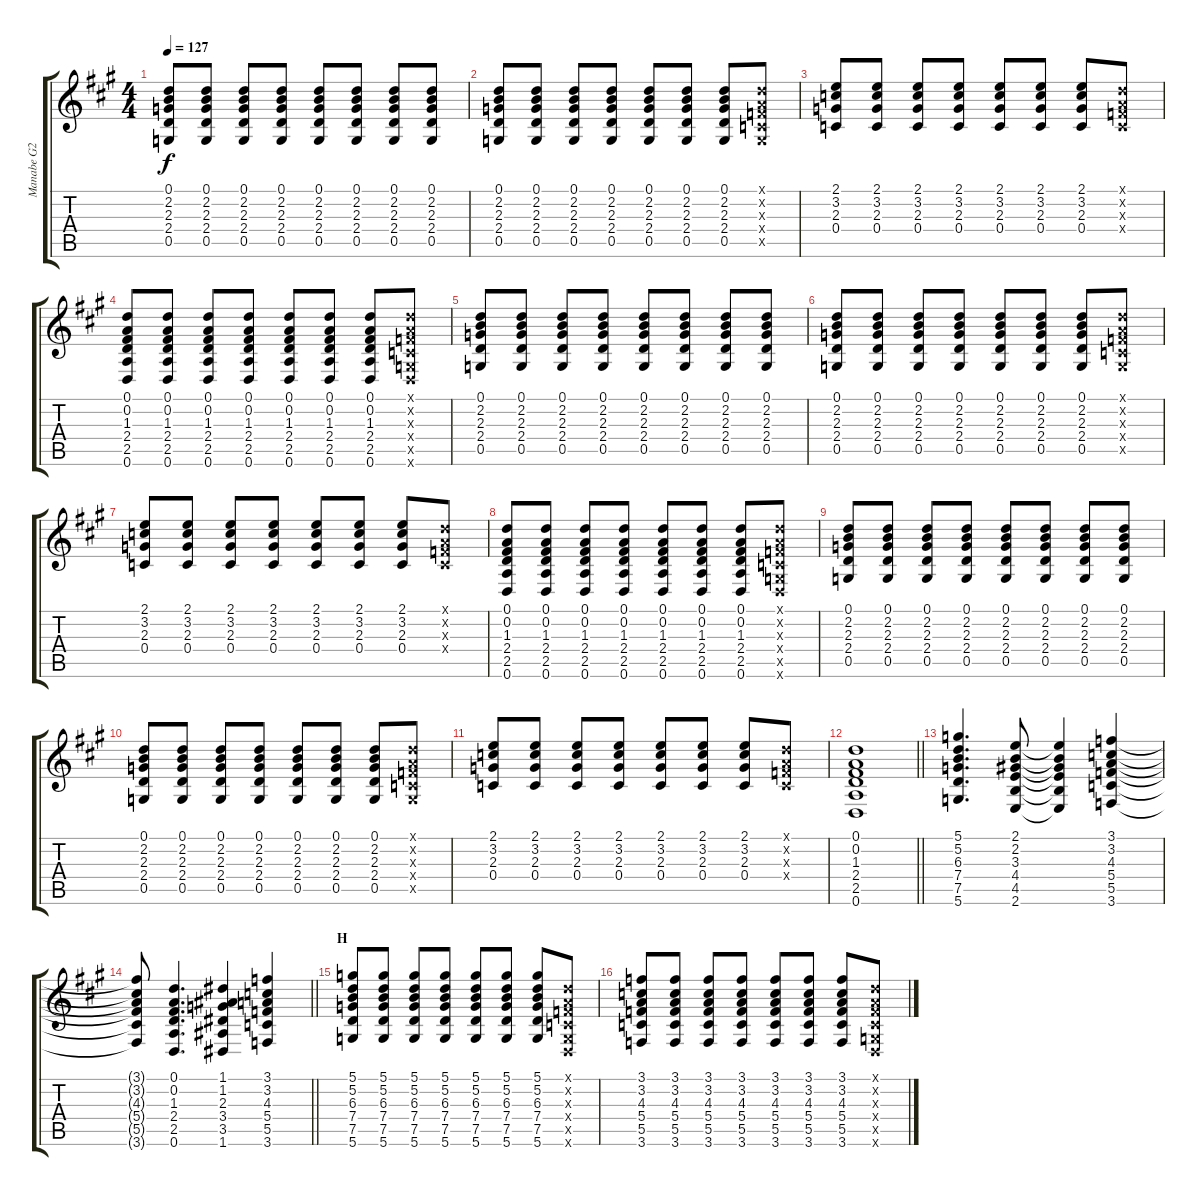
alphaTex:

\track ("Manabe G2" "Manabe G2") {instrument overdrivenguitar}
\staff {score tabs}
\tuning (D4 A3 F3 C3 G2 D2) {hide}
\ts (4 4)
\tempo 127
\clef g2
\ks a
(0.1 2.2 2.3 2.4 0.5).8{dy f} (0.1 2.2 2.3 2.4 0.5).8 (0.1 2.2 2.3 2.4 0.5).8 (0.1 2.2 2.3 2.4 0.5).8 (0.1 2.2 2.3 2.4 0.5).8 (0.1 2.2 2.3 2.4 0.5).8 (0.1 2.2 2.3 2.4 0.5).8 (0.1 2.2 2.3 2.4 0.5).8 |
(0.1 2.2 2.3 2.4 0.5).8 (0.1 2.2 2.3 2.4 0.5).8 (0.1 2.2 2.3 2.4 0.5).8 (0.1 2.2 2.3 2.4 0.5).8 (0.1 2.2 2.3 2.4 0.5).8 (0.1 2.2 2.3 2.4 0.5).8 (0.1 2.2 2.3 2.4 0.5).8 (0.1{x} 0.2{x} 0.3{x} 0.4{x} 0.5{x}).8 |
(2.1 3.2 2.3 0.4).8 (2.1 3.2 2.3 0.4).8 (2.1 3.2 2.3 0.4).8 (2.1 3.2 2.3 0.4).8 (2.1 3.2 2.3 0.4).8 (2.1 3.2 2.3 0.4).8 (2.1 3.2 2.3 0.4).8 (0.1{x} 0.2{x} 0.3{x} 0.4{x}).8 |
(0.1 0.2 1.3 2.4 2.5 0.6).8 (0.1 0.2 1.3 2.4 2.5 0.6).8 (0.1 0.2 1.3 2.4 2.5 0.6).8 (0.1 0.2 1.3 2.4 2.5 0.6).8 (0.1 0.2 1.3 2.4 2.5 0.6).8 (0.1 0.2 1.3 2.4 2.5 0.6).8 (0.1 0.2 1.3 2.4 2.5 0.6).8 (0.1{x} 0.2{x} 0.3{x} 0.4{x} 0.5{x} 0.6{x}).8 |
(0.1 2.2 2.3 2.4 0.5).8 (0.1 2.2 2.3 2.4 0.5).8 (0.1 2.2 2.3 2.4 0.5).8 (0.1 2.2 2.3 2.4 0.5).8 (0.1 2.2 2.3 2.4 0.5).8 (0.1 2.2 2.3 2.4 0.5).8 (0.1 2.2 2.3 2.4 0.5).8 (0.1 2.2 2.3 2.4 0.5).8 |
(0.1 2.2 2.3 2.4 0.5).8 (0.1 2.2 2.3 2.4 0.5).8 (0.1 2.2 2.3 2.4 0.5).8 (0.1 2.2 2.3 2.4 0.5).8 (0.1 2.2 2.3 2.4 0.5).8 (0.1 2.2 2.3 2.4 0.5).8 (0.1 2.2 2.3 2.4 0.5).8 (0.1{x} 0.2{x} 0.3{x} 0.4{x} 0.5{x}).8 |
(2.1 3.2 2.3 0.4).8 (2.1 3.2 2.3 0.4).8 (2.1 3.2 2.3 0.4).8 (2.1 3.2 2.3 0.4).8 (2.1 3.2 2.3 0.4).8 (2.1 3.2 2.3 0.4).8 (2.1 3.2 2.3 0.4).8 (0.1{x} 0.2{x} 0.3{x} 0.4{x}).8 |
(0.1 0.2 1.3 2.4 2.5 0.6).8 (0.1 0.2 1.3 2.4 2.5 0.6).8 (0.1 0.2 1.3 2.4 2.5 0.6).8 (0.1 0.2 1.3 2.4 2.5 0.6).8 (0.1 0.2 1.3 2.4 2.5 0.6).8 (0.1 0.2 1.3 2.4 2.5 0.6).8 (0.1 0.2 1.3 2.4 2.5 0.6).8 (0.1{x} 0.2{x} 0.3{x} 0.4{x} 0.5{x} 0.6{x}).8 |
(0.1 2.2 2.3 2.4 0.5).8 (0.1 2.2 2.3 2.4 0.5).8 (0.1 2.2 2.3 2.4 0.5).8 (0.1 2.2 2.3 2.4 0.5).8 (0.1 2.2 2.3 2.4 0.5).8 (0.1 2.2 2.3 2.4 0.5).8 (0.1 2.2 2.3 2.4 0.5).8 (0.1 2.2 2.3 2.4 0.5).8 |
(0.1 2.2 2.3 2.4 0.5).8 (0.1 2.2 2.3 2.4 0.5).8 (0.1 2.2 2.3 2.4 0.5).8 (0.1 2.2 2.3 2.4 0.5).8 (0.1 2.2 2.3 2.4 0.5).8 (0.1 2.2 2.3 2.4 0.5).8 (0.1 2.2 2.3 2.4 0.5).8 (0.1{x} 0.2{x} 0.3{x} 0.4{x} 0.5{x}).8 |
(2.1 3.2 2.3 0.4).8 (2.1 3.2 2.3 0.4).8 (2.1 3.2 2.3 0.4).8 (2.1 3.2 2.3 0.4).8 (2.1 3.2 2.3 0.4).8 (2.1 3.2 2.3 0.4).8 (2.1 3.2 2.3 0.4).8 (0.1{x} 0.2{x} 0.3{x} 0.4{x}).8 |
\barLineRight lightlight
(0.1 0.2 1.3 2.4 2.5 0.6).1 |
(5.1 5.2 6.3 7.4 7.5 5.6).4{d} (2.1 2.2 3.3 4.4 4.5 2.6).8 (2.1{t} 2.2{t} 3.3{t} 4.4{t} 4.5{t} 2.6{t}).4 (3.1 3.2 4.3 5.4 5.5 3.6).4 |
\barLineRight lightlight
(3.1{t} 3.2{t} 4.3{t} 5.4{t} 5.5{t} 3.6{t}).8 (0.1 0.2 1.3 2.4 2.5 0.6).4{d} (1.1 1.2 2.3 3.4 3.5 1.6).4 (3.1 3.2 4.3 5.4 5.5 3.6).4 |
\section ("" "H")
(5.1 5.2 6.3 7.4 7.5 5.6).8 (5.1 5.2 6.3 7.4 7.5 5.6).8 (5.1 5.2 6.3 7.4 7.5 5.6).8 (5.1 5.2 6.3 7.4 7.5 5.6).8 (5.1 5.2 6.3 7.4 7.5 5.6).8 (5.1 5.2 6.3 7.4 7.5 5.6).8 (5.1 5.2 6.3 7.4 7.5 5.6).8 (0.1{x} 0.2{x} 0.3{x} 0.4{x} 0.5{x} 0.6{x}).8 |
(3.1 3.2 4.3 5.4 5.5 3.6).8 (3.1 3.2 4.3 5.4 5.5 3.6).8 (3.1 3.2 4.3 5.4 5.5 3.6).8 (3.1 3.2 4.3 5.4 5.5 3.6).8 (3.1 3.2 4.3 5.4 5.5 3.6).8 (3.1 3.2 4.3 5.4 5.5 3.6).8 (3.1 3.2 4.3 5.4 5.5 3.6).8 (0.1{x} 0.2{x} 0.3{x} 0.4{x} 0.5{x} 0.6{x}).8
